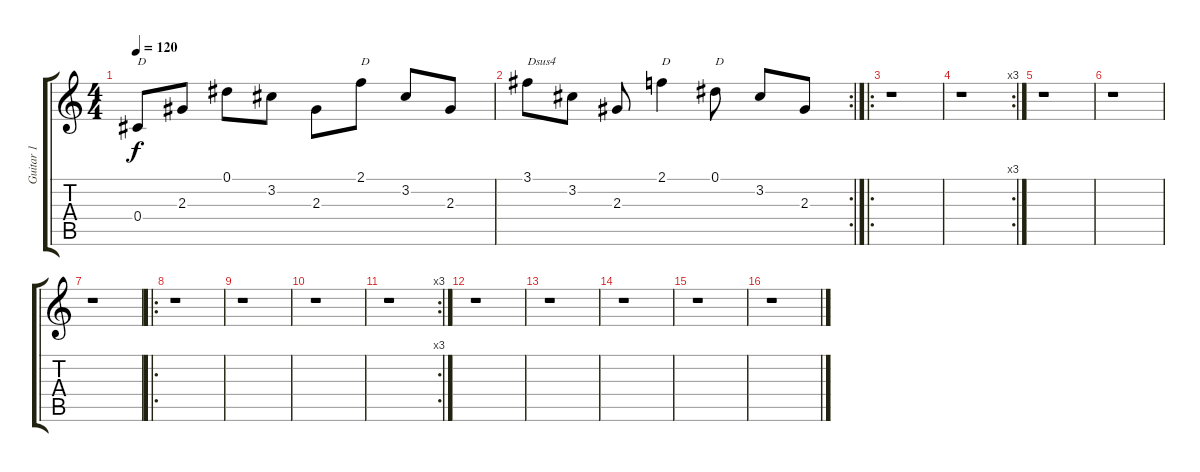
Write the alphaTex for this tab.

\track ("Guitar 1" "Guitar 1") {instrument acousticguitarnylon}
\staff {score tabs}
\tuning (Eb4 Bb3 Gb3 Db3 Ab2 Eb2) {hide}
\ts (4 4)
\tempo 120
\clef g2
\ks c
0.4.8{txt "D" dy f} 2.3.8 0.1.8 3.2.8 2.3.8 2.1.8{txt "D"} 3.2.8 2.3.8 |
\rc 2
3.1.8{txt "Dsus4"} 3.2.8 2.3.8 2.1.4{txt "D"} 0.1.8{txt "D"} 3.2.8 2.3.8 |
\ro
r.1 |
\rc 3
r.1 |
r.1 |
r.1 |
r.1 |
\ro
r.1 |
r.1 |
r.1 |
\rc 3
r.1 |
r.1 |
r.1 |
r.1 |
r.1 |
r.1
